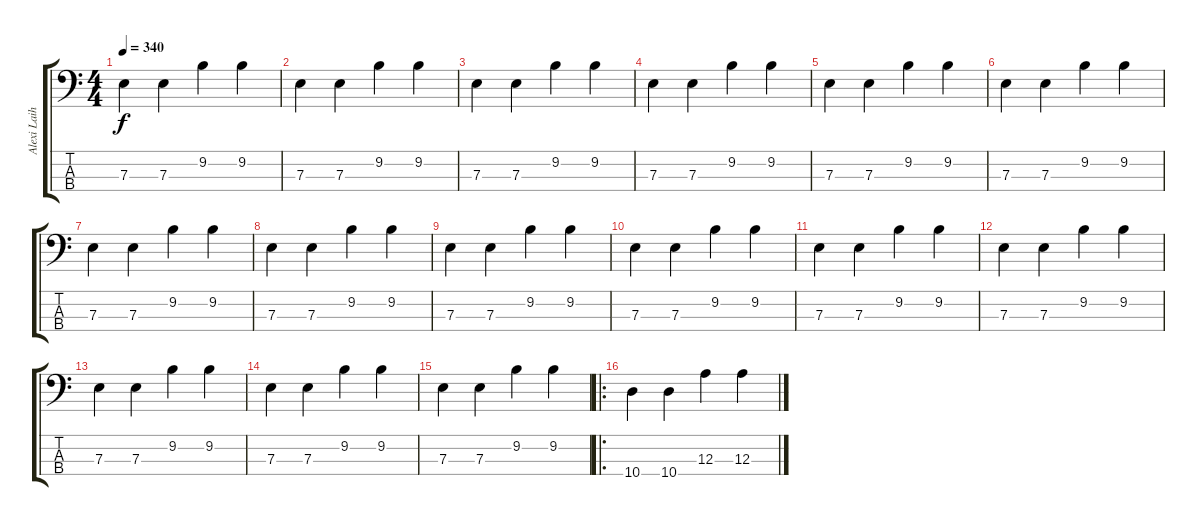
\track ("Alexi Laiho Bass" "Alexi Laih") {instrument electricbasspick}
\staff {score tabs}
\tuning (G2 D2 A1 E1) {hide}
\ts (4 4)
\tempo 340
\clef f4
\ks c
7.3.4{dy f} 7.3.4 9.2.4 9.2.4 |
7.3.4 7.3.4 9.2.4 9.2.4 |
7.3.4 7.3.4 9.2.4 9.2.4 |
7.3.4 7.3.4 9.2.4 9.2.4 |
7.3.4 7.3.4 9.2.4 9.2.4 |
7.3.4 7.3.4 9.2.4 9.2.4 |
7.3.4 7.3.4 9.2.4 9.2.4 |
7.3.4 7.3.4 9.2.4 9.2.4 |
7.3.4 7.3.4 9.2.4 9.2.4 |
7.3.4 7.3.4 9.2.4 9.2.4 |
7.3.4 7.3.4 9.2.4 9.2.4 |
7.3.4 7.3.4 9.2.4 9.2.4 |
7.3.4 7.3.4 9.2.4 9.2.4 |
7.3.4 7.3.4 9.2.4 9.2.4 |
7.3.4 7.3.4 9.2.4 9.2.4 |
\ro
10.4.4 10.4.4 12.3.4 12.3.4
